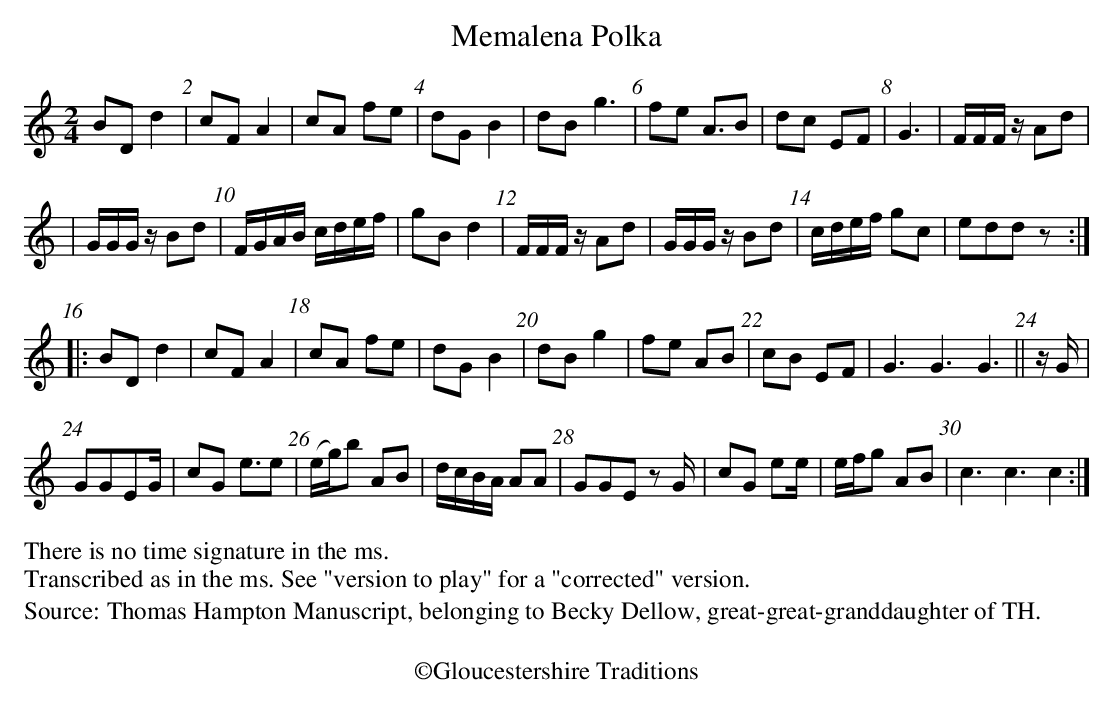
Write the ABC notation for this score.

X:1
T:Memalena Polka
M:2/4  %time not indicated in ms.
L:1/8
K:none
BDd2 | cFA2 | cA fe | dG B2 | dB g3 | fe A3/2B | dc EF | G3 | \
F/F/F/z/ Ad |
| G/G/G/z/ Bd | F/G/A/B/ c/d/e/f/ | gB d2 | \
F/F/F/z/ Ad | G/G/G/z/ Bd |c/d/e/f/ gc | eddz:|
|:BDd2 | cFA2 | cA fe | dG B2 | dB g2 | fe AB |cB EF | G3G3G3||z/G/|
GGEG/ | cG e3/2e | (e/g/)b AB | d/c/B/A/ AA | GGE zG/ | cG ee/ | e/f/g AB | c3c3c2:|
